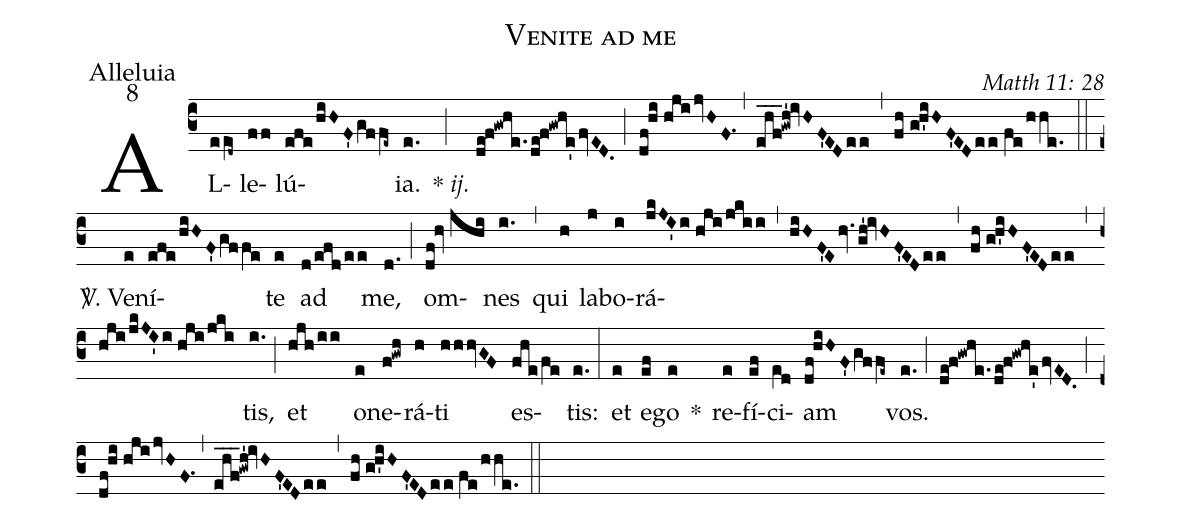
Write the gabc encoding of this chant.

name: Venite ad me;
office-part: Alleluia;
mode: 8;
commentary: Matth 11: 28;
%%
(c3) AL(ee[ll:1]d~)le(ff)lú(efe/hiHF'gffe~)ia.(e.) {*}~<i>ij.</i>(;) (de!f!gwhe./de!f!gwhe'fvED.) (;) (df!hi//hjijvHF.1) (,) (ehf___!gwh'!ivHF'EDee) (,) (fh//gh'iHF'EDee//fe/hhe.) (::)
<sp>V/</sp>. Ve(e)ní(efe/hiHF'gffe)te(e) ad(d/efd/ee) me,(d.) (;) om(df!hv//jhi)nes(i.) (,) qui(h) la(j)bo(i)rá(jkJI'i//hji/jkii)(,)(hiHF'Ehv.gh'!ivHF'EDee)(,)(fh//gh'iHF'EDee)(,)(hji/jkJI'i//hji/jki)tis,(i.) (;) et(hjh/ii) o(e)ne(f!gwh)rá(h)ti(hhhvGF) es(fhe/fe)tis:(e.) (:)
et(e) e(ef)go(e) *() re(e)fí(ef)ci(e[ll:1]d)am(df!hiHF'gffe~) vos.(e.) (;) (de!f!gwhe./de!f!gwhe'fvED.) (;) (df!hi//!hjijvHF.1) (,) (ehf___!gwh'!ivHF'EDee) (,) (fh//gh'iHF'EDee//fe/hhe.) (::)
